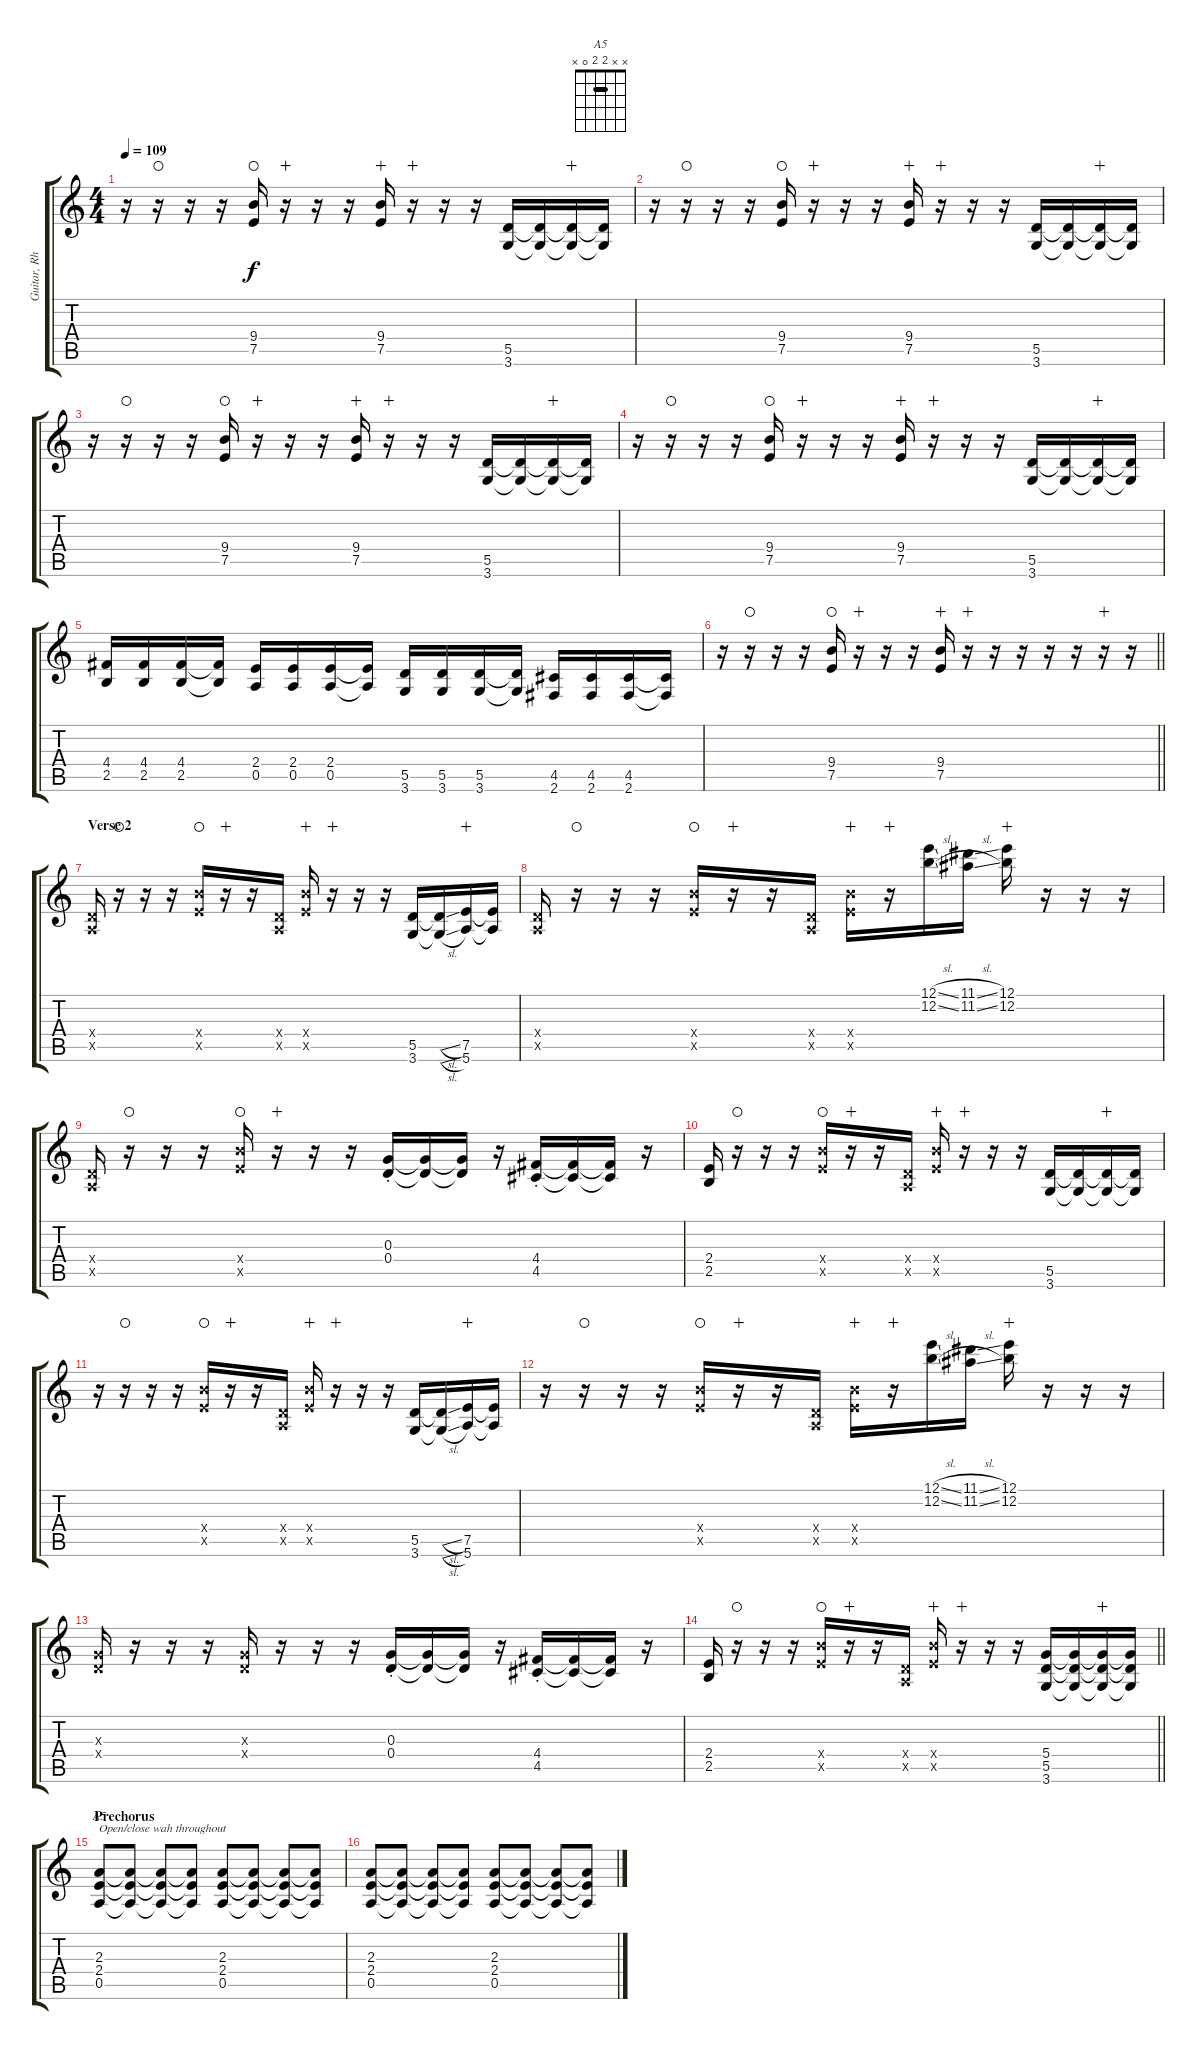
\track ("Guitar, Rhythm" "Guitar, Rh") {instrument overdrivenguitar}
\staff {score tabs}
\tuning (E4 B3 G3 D3 A2 E2) {hide}
\chord ("A5" x x 2 2 0 x) {barre 2}
\ts (4 4)
\tempo 109
\clef g2
\ks c
r.16{dy f} r.16{waho} r.16 r.16 (9.4 7.5).16{waho} r.16{wahc} r.16 r.16 (9.4 7.5).16{wahc} r.16{wahc} r.16 r.16 (5.5 3.6).16 (5.5{t} 3.6{t}).16 (5.5{t} 3.6{t}).16{wahc} (5.5{t} 3.6{t}).16 |
r.16 r.16{waho} r.16 r.16 (9.4 7.5).16{waho} r.16{wahc} r.16 r.16 (9.4 7.5).16{wahc} r.16{wahc} r.16 r.16 (5.5 3.6).16 (5.5{t} 3.6{t}).16 (5.5{t} 3.6{t}).16{wahc} (5.5{t} 3.6{t}).16 |
r.16 r.16{waho} r.16 r.16 (9.4 7.5).16{waho} r.16{wahc} r.16 r.16 (9.4 7.5).16{wahc} r.16{wahc} r.16 r.16 (5.5 3.6).16 (5.5{t} 3.6{t}).16 (5.5{t} 3.6{t}).16{wahc} (5.5{t} 3.6{t}).16 |
r.16 r.16{waho} r.16 r.16 (9.4 7.5).16{waho} r.16{wahc} r.16 r.16 (9.4 7.5).16{wahc} r.16{wahc} r.16 r.16 (5.5 3.6).16 (5.5{t} 3.6{t}).16 (5.5{t} 3.6{t}).16{wahc} (5.5{t} 3.6{t}).16 |
(4.4 2.5).16 (4.4 2.5).16 (4.4 2.5).16 (4.4{t} 2.5{t}).16 (2.4 0.5).16 (2.4 0.5).16 (2.4 0.5).16 (2.4{t} 0.5{t}).16 (5.5 3.6).16 (5.5 3.6).16 (5.5 3.6).16 (5.5{t} 3.6{t}).16 (4.5 2.6).16 (4.5 2.6).16 (4.5 2.6).16 (4.5{t} 2.6{t}).16 |
\barLineRight lightlight
r.16 r.16{waho} r.16 r.16 (9.4 7.5).16{waho} r.16{wahc} r.16 r.16 (9.4 7.5).16{wahc} r.16{wahc} r.16 r.16 r.16 r.16 r.16{wahc} r.16 |
\section ("" "Verse 2")
(0.4{x} 0.5{x}).16 r.16{waho} r.16 r.16 (9.4{x} 7.5{x}).16{waho} r.16{wahc} r.16 (0.4{x} 0.5{x}).16 (9.4{x} 7.5{x}).16{wahc} r.16{wahc} r.16 r.16 (5.5 3.6).16 (5.5{sl t} 3.6{sl t}).16 (7.5 5.6).16{wahc} (7.5{t} 5.6{t}).16 |
(0.4{x} 0.5{x}).16 r.16{waho} r.16 r.16 (9.4{x} 7.5{x}).16{waho} r.16{wahc} r.16 (0.4{x} 0.5{x}).16 (9.4{x} 7.5{x}).16{wahc} r.16{wahc} (12.1{sl} 12.2{sl}).16 (11.1{sl} 11.2{sl}).16 (12.1 12.2).16{wahc} r.16 r.16 r.16 |
(0.4{x} 0.5{x}).16 r.16{waho} r.16 r.16 (9.4{x} 7.5{x}).16{waho} r.16{wahc} r.16 r.16 (0.3 0.4{st}).16 (0.3{t} 0.4{t}).16 (0.3{t} 0.4{t}).16 r.16 (4.4{st} 4.5).16 (4.4{t} 4.5{t}).16 (4.4{t} 4.5{t}).16 r.16 |
(2.4 2.5).16 r.16{waho} r.16 r.16 (9.4{x} 7.5{x}).16{waho} r.16{wahc} r.16 (0.4{x} 0.5{x}).16 (9.4{x} 7.5{x}).16{wahc} r.16{wahc} r.16 r.16 (5.5 3.6).16 (5.5{t} 3.6{t}).16 (5.5{t} 3.6{t}).16{wahc} (5.5{t} 3.6{t}).16 |
r.16 r.16{waho} r.16 r.16 (9.4{x} 7.5{x}).16{waho} r.16{wahc} r.16 (0.4{x} 0.5{x}).16 (9.4{x} 7.5{x}).16{wahc} r.16{wahc} r.16 r.16 (5.5 3.6).16 (5.5{sl t} 3.6{sl t}).16 (7.5 5.6).16{wahc} (7.5{t} 5.6{t}).16 |
r.16 r.16{waho} r.16 r.16 (9.4{x} 7.5{x}).16{waho} r.16{wahc} r.16 (0.4{x} 0.5{x}).16 (9.4{x} 7.5{x}).16{wahc} r.16{wahc} (12.1{sl} 12.2{sl}).16 (11.1{sl} 11.2{sl}).16 (12.1 12.2).16{wahc} r.16 r.16 r.16 |
(0.3{x} 0.4{x}).16 r.16 r.16 r.16 (0.3{x} 0.4{x}).16 r.16 r.16 r.16 (0.3 0.4{st}).16 (0.3{t} 0.4{t}).16 (0.3{t} 0.4{t}).16 r.16 (4.4{st} 4.5).16 (4.4{t} 4.5{t}).16 (4.4{t} 4.5{t}).16 r.16 |
\barLineRight lightlight
(2.4 2.5).16 r.16{waho} r.16 r.16 (9.4{x} 7.5{x}).16{waho} r.16{wahc} r.16 (0.4{x} 0.5{x}).16 (9.4{x} 7.5{x}).16{wahc} r.16{wahc} r.16 r.16 (5.4 5.5 3.6).16 (5.4{t} 5.5{t} 3.6{t}).16 (5.4{t} 5.5{t} 3.6{t}).16{wahc} (5.4{t} 5.5{t} 3.6{t}).16 |
\section ("" "Prechorus")
(2.3 2.4 0.5).8{ch "A5" txt "Open/close wah throughout"} (2.3{t} 2.4{t} 0.5{t}).8 (2.3{t} 2.4{t} 0.5{t}).8 (2.3{t} 2.4{t} 0.5{t}).8 (2.3 2.4 0.5).8 (2.3{t} 2.4{t} 0.5{t}).8 (2.3{t} 2.4{t} 0.5{t}).8 (2.3{t} 2.4{t} 0.5{t}).8 |
(2.3 2.4 0.5).8 (2.3{t} 2.4{t} 0.5{t}).8 (2.3{t} 2.4{t} 0.5{t}).8 (2.3{t} 2.4{t} 0.5{t}).8 (2.3 2.4 0.5).8 (2.3{t} 2.4{t} 0.5{t}).8 (2.3{t} 2.4{t} 0.5{t}).8 (2.3{t} 2.4{t} 0.5{t}).8
